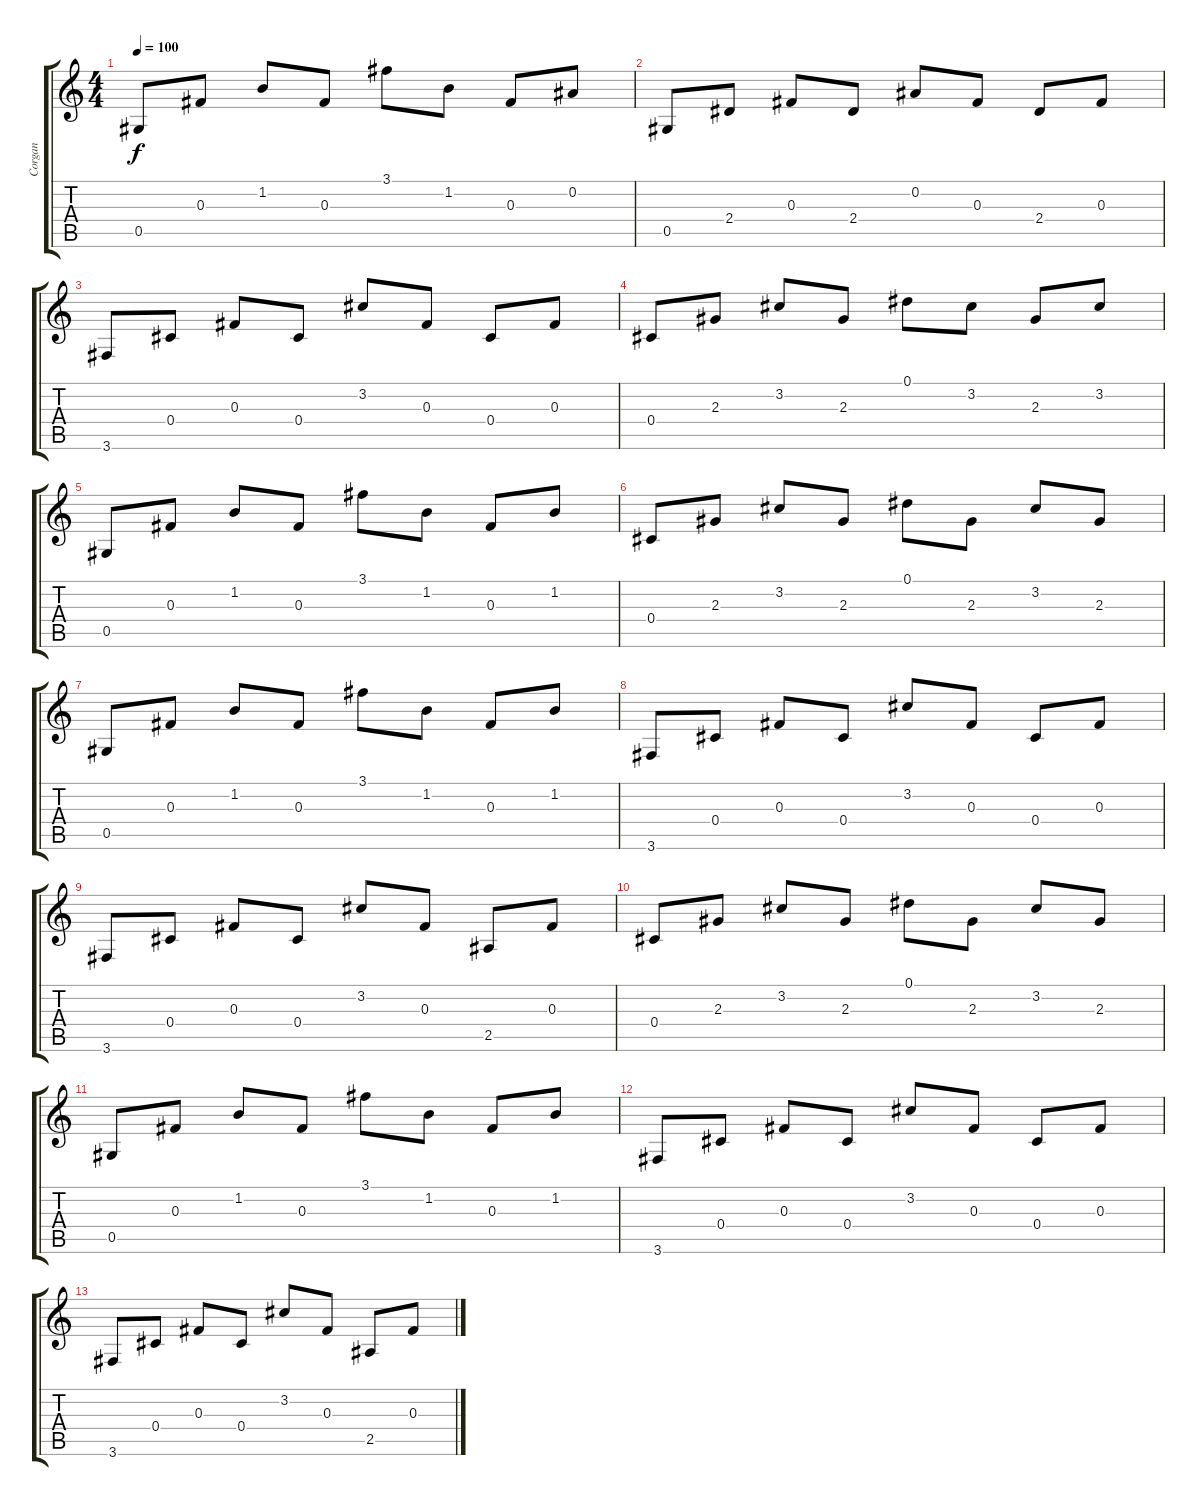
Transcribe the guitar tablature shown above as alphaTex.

\track ("Corgan" "Corgan") {instrument acousticguitarsteel}
\staff {score tabs}
\tuning (Eb4 Bb3 Gb3 Db3 Ab2 Eb2) {hide}
\ts (4 4)
\tempo 100
\clef g2
\ks c
0.5.8{dy f} 0.3.8 1.2.8 0.3.8 3.1.8 1.2.8 0.3.8 0.2.8 |
0.5.8 2.4.8 0.3.8 2.4.8 0.2.8 0.3.8 2.4.8 0.3.8 |
3.6.8 0.4.8 0.3.8 0.4.8 3.2.8 0.3.8 0.4.8 0.3.8 |
0.4.8 2.3.8 3.2.8 2.3.8 0.1.8 3.2.8 2.3.8 3.2.8 |
0.5.8 0.3.8 1.2.8 0.3.8 3.1.8 1.2.8 0.3.8 1.2.8 |
0.4.8 2.3.8 3.2.8 2.3.8 0.1.8 2.3.8 3.2.8 2.3.8 |
0.5.8 0.3.8 1.2.8 0.3.8 3.1.8 1.2.8 0.3.8 1.2.8 |
3.6.8 0.4.8 0.3.8 0.4.8 3.2.8 0.3.8 0.4.8 0.3.8 |
3.6.8 0.4.8 0.3.8 0.4.8 3.2.8 0.3.8 2.5.8 0.3.8 |
0.4.8 2.3.8 3.2.8 2.3.8 0.1.8 2.3.8 3.2.8 2.3.8 |
0.5.8 0.3.8 1.2.8 0.3.8 3.1.8 1.2.8 0.3.8 1.2.8 |
3.6.8 0.4.8 0.3.8 0.4.8 3.2.8 0.3.8 0.4.8 0.3.8 |
3.6.8 0.4.8 0.3.8 0.4.8 3.2.8 0.3.8 2.5.8 0.3.8
